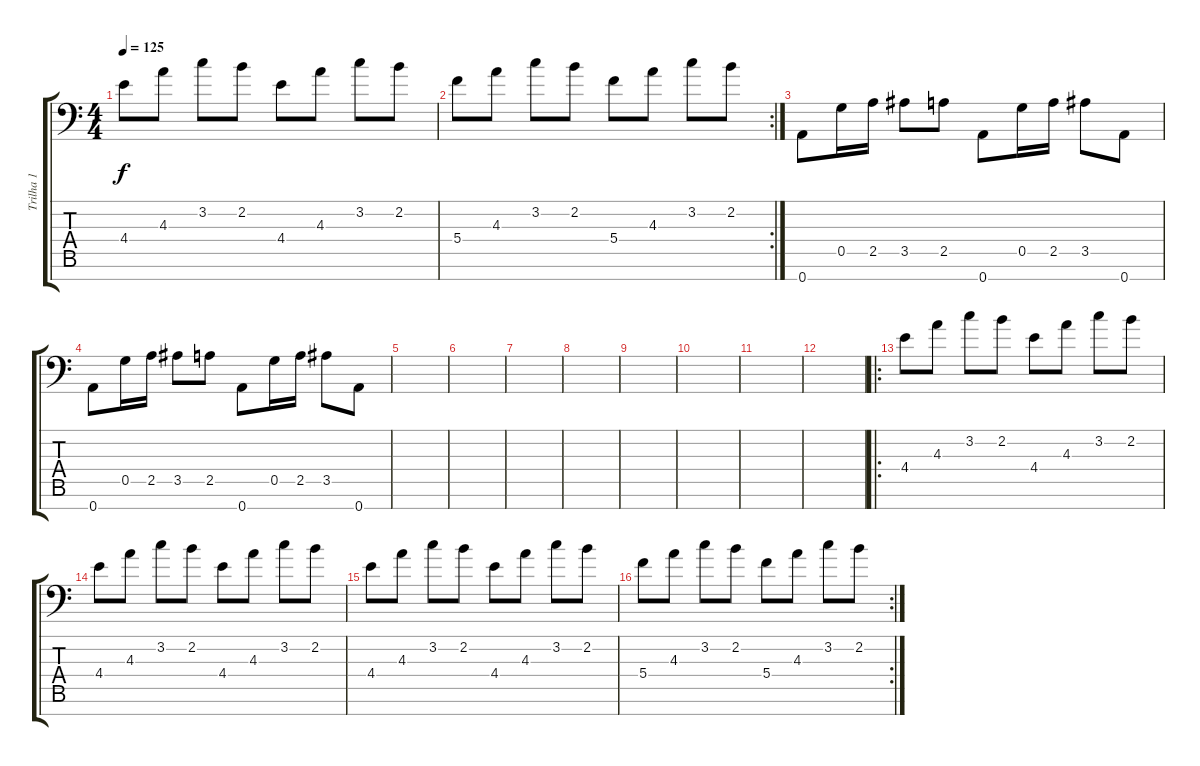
\track ("Trilha 1" "Trilha 1") {instrument distortionguitar}
\staff {score tabs}
\tuning (D4 A3 F3 C3 G2 D2 A1) {hide}
\ts (4 4)
\tempo 125
\clef f4
\ks c
4.4.8{dy f} 4.3.8 3.2.8 2.2.8 4.4.8 4.3.8 3.2.8 2.2.8 |
\rc 2
5.4.8 4.3.8 3.2.8 2.2.8 5.4.8 4.3.8 3.2.8 2.2.8 |
0.7.8 0.5.16 2.5.16 3.5.8 2.5.8 0.7.8 0.5.16 2.5.16 3.5.8 0.7.8 |
0.7.8 0.5.16 2.5.16 3.5.8 2.5.8 0.7.8 0.5.16 2.5.16 3.5.8 0.7.8 |
|
|
|
|
|
|
|
|
\ro
4.4.8 4.3.8 3.2.8 2.2.8 4.4.8 4.3.8 3.2.8 2.2.8 |
4.4.8 4.3.8 3.2.8 2.2.8 4.4.8 4.3.8 3.2.8 2.2.8 |
4.4.8 4.3.8 3.2.8 2.2.8 4.4.8 4.3.8 3.2.8 2.2.8 |
\rc 2
5.4.8 4.3.8 3.2.8 2.2.8 5.4.8 4.3.8 3.2.8 2.2.8
